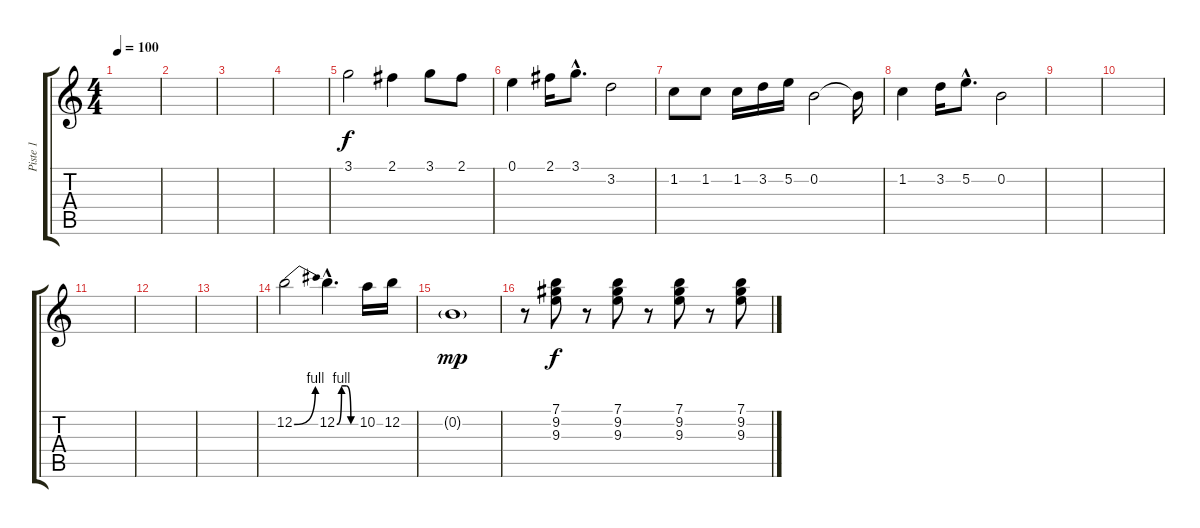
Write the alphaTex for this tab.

\track ("Piste 1" "Piste 1") {instrument distortionguitar}
\staff {score tabs}
\tuning (E4 B3 G3 D3 A2 E2) {hide}
\ts (4 4)
\tempo 100
\clef g2
\ks c
|
|
|
|
3.1.2 2.1.4 3.1.8 2.1.8 |
0.1.4 2.1.16 3.1{hac}.8{d} 3.2.2 |
1.2.8 1.2.8 1.2.16 3.2.16 5.2.16 0.2.2 0.2{t}.16 |
1.2.4 3.2.16 5.2{hac}.8{d} 0.2.2 |
|
|
|
|
|
12.2{be (bend 0 0 60 4)}.2 12.2{be (custom 0 0 15 4 30 4 45 0 60 0) hac}.4{d} 10.2.16 12.2.16 |
0.2{g}.1{dy mp} |
r.8 (7.1 9.2 9.3).8{dy f} r.8 (7.1 9.2 9.3).8 r.8 (7.1 9.2 9.3).8 r.8 (7.1 9.2 9.3).8
